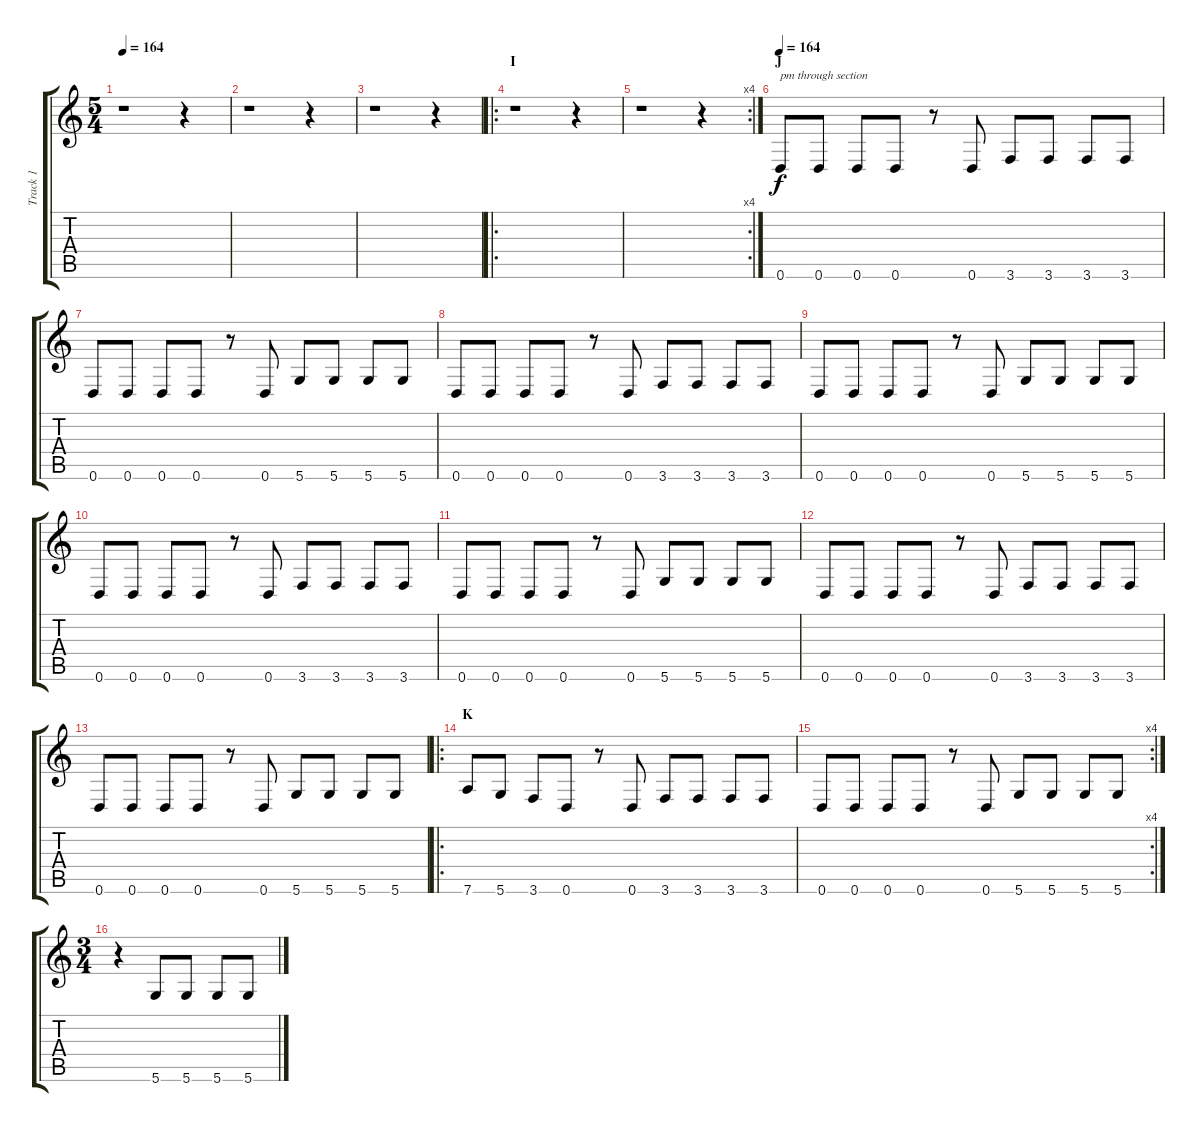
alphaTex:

\track ("Track 1" "Track 1") {instrument electricguitarclean}
\staff {score tabs}
\tuning (E4 B3 G3 D3 A2 D2) {hide}
\ts (5 4)
\tempo 164
\clef g2
\ks c
r.1{dy f} r.4 |
r.1 r.4 |
r.1 r.4 |
\ro
\section ("" "I")
r.1 r.4 |
\rc 4
r.1 r.4 |
\section ("" "J")
\tempo 164
0.6.8{txt "pm through section" instrument electricguitarmuted} 0.6.8 0.6.8 0.6.8 r.8 0.6.8 3.6.8 3.6.8 3.6.8 3.6.8 |
0.6.8 0.6.8 0.6.8 0.6.8 r.8 0.6.8 5.6.8 5.6.8 5.6.8 5.6.8 |
0.6.8 0.6.8 0.6.8 0.6.8 r.8 0.6.8 3.6.8 3.6.8 3.6.8 3.6.8 |
0.6.8 0.6.8 0.6.8 0.6.8 r.8 0.6.8 5.6.8 5.6.8 5.6.8 5.6.8 |
0.6.8 0.6.8 0.6.8 0.6.8 r.8 0.6.8 3.6.8 3.6.8 3.6.8 3.6.8 |
0.6.8 0.6.8 0.6.8 0.6.8 r.8 0.6.8 5.6.8 5.6.8 5.6.8 5.6.8 |
0.6.8 0.6.8 0.6.8 0.6.8 r.8 0.6.8 3.6.8 3.6.8 3.6.8 3.6.8 |
0.6.8 0.6.8 0.6.8 0.6.8 r.8 0.6.8 5.6.8 5.6.8 5.6.8 5.6.8 |
\ro
\section ("" "K")
7.6.8 5.6.8 3.6.8 0.6.8 r.8 0.6.8 3.6.8 3.6.8 3.6.8 3.6.8 |
\rc 4
0.6.8 0.6.8 0.6.8 0.6.8 r.8 0.6.8 5.6.8 5.6.8 5.6.8 5.6.8 |
\ts (3 4)
r.4 5.6.8 5.6.8 5.6.8 5.6.8
